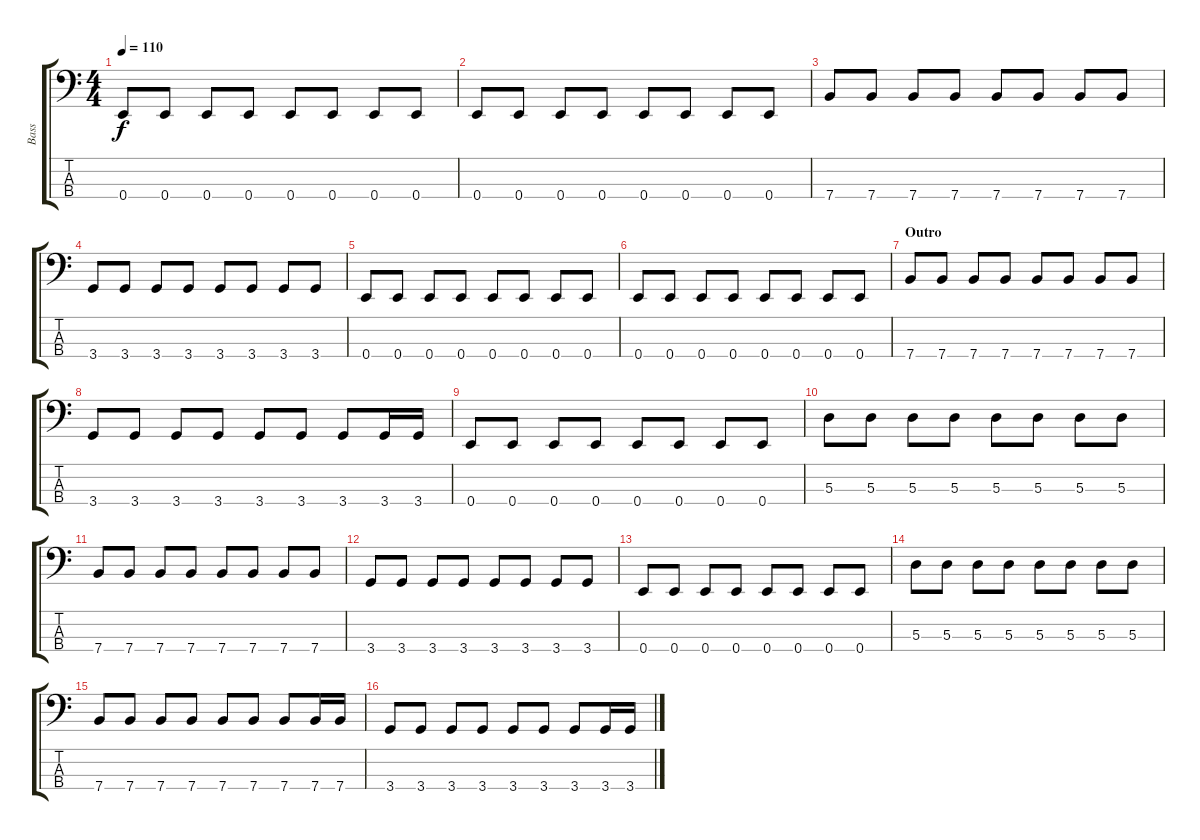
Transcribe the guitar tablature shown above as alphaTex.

\track ("Bass" "Bass") {instrument fretlessbass}
\staff {score tabs}
\tuning (G2 D2 A1 E1) {hide}
\ts (4 4)
\tempo 110
\clef f4
\ks c
0.4.8{dy f} 0.4.8 0.4.8 0.4.8 0.4.8 0.4.8 0.4.8 0.4.8 |
0.4.8 0.4.8 0.4.8 0.4.8 0.4.8 0.4.8 0.4.8 0.4.8 |
7.4.8 7.4.8 7.4.8 7.4.8 7.4.8 7.4.8 7.4.8 7.4.8 |
3.4.8 3.4.8 3.4.8 3.4.8 3.4.8 3.4.8 3.4.8 3.4.8 |
0.4.8 0.4.8 0.4.8 0.4.8 0.4.8 0.4.8 0.4.8 0.4.8 |
0.4.8 0.4.8 0.4.8 0.4.8 0.4.8 0.4.8 0.4.8 0.4.8 |
\section ("" "Outro")
7.4.8 7.4.8 7.4.8 7.4.8 7.4.8 7.4.8 7.4.8 7.4.8 |
3.4.8 3.4.8 3.4.8 3.4.8 3.4.8 3.4.8 3.4.8 3.4.16 3.4.16 |
0.4.8 0.4.8 0.4.8 0.4.8 0.4.8 0.4.8 0.4.8 0.4.8 |
5.3.8 5.3.8 5.3.8 5.3.8 5.3.8 5.3.8 5.3.8 5.3.8 |
7.4.8 7.4.8 7.4.8 7.4.8 7.4.8 7.4.8 7.4.8 7.4.8 |
3.4.8 3.4.8 3.4.8 3.4.8 3.4.8 3.4.8 3.4.8 3.4.8 |
0.4.8 0.4.8 0.4.8 0.4.8 0.4.8 0.4.8 0.4.8 0.4.8 |
5.3.8 5.3.8 5.3.8 5.3.8 5.3.8 5.3.8 5.3.8 5.3.8 |
7.4.8 7.4.8 7.4.8 7.4.8 7.4.8 7.4.8 7.4.8 7.4.16 7.4.16 |
3.4.8 3.4.8 3.4.8 3.4.8 3.4.8 3.4.8 3.4.8 3.4.16 3.4.16
